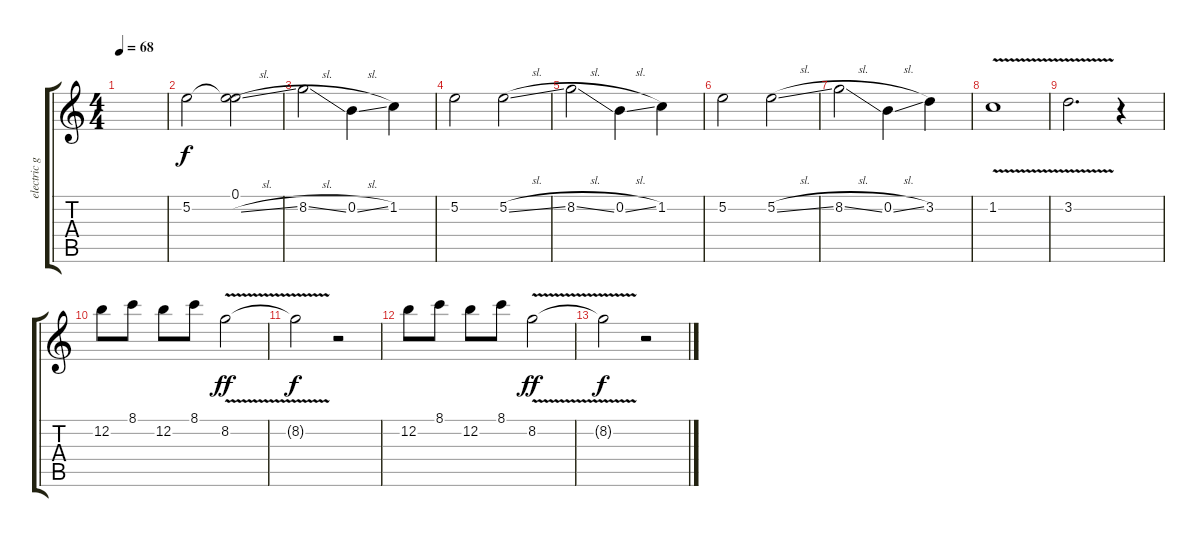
\track ("electric guitar" "electric g") {instrument overdrivenguitar}
\staff {score tabs}
\tuning (E4 B3 G3 D3 A2 E2) {hide}
\ts (4 4)
\tempo 68
\clef g2
\ks c
|
5.2.2{volume 8 balance 16} (0.1 5.2{sl t}).2 |
8.2{sl}.2 0.2{sl}.4 1.2.4 |
5.2.2{volume 10} 5.2{sl}.2 |
8.2{sl}.2 0.2{sl}.4 1.2.4 |
5.2.2{volume 10} 5.2{sl}.2 |
8.2{sl}.2 0.2{sl}.4 3.2.4 |
1.2{v}.1 |
3.2{v}.2{d} r.4 |
12.2.8{volume 8 balance 8} 8.1.8 12.2.8 8.1.8 8.2{v}.2{dy ff} |
8.2{t}.2{dy f} r.2 |
12.2.8{volume 6} 8.1.8 12.2.8 8.1.8 8.2{v}.2{dy ff} |
8.2{t}.2{dy f} r.2
